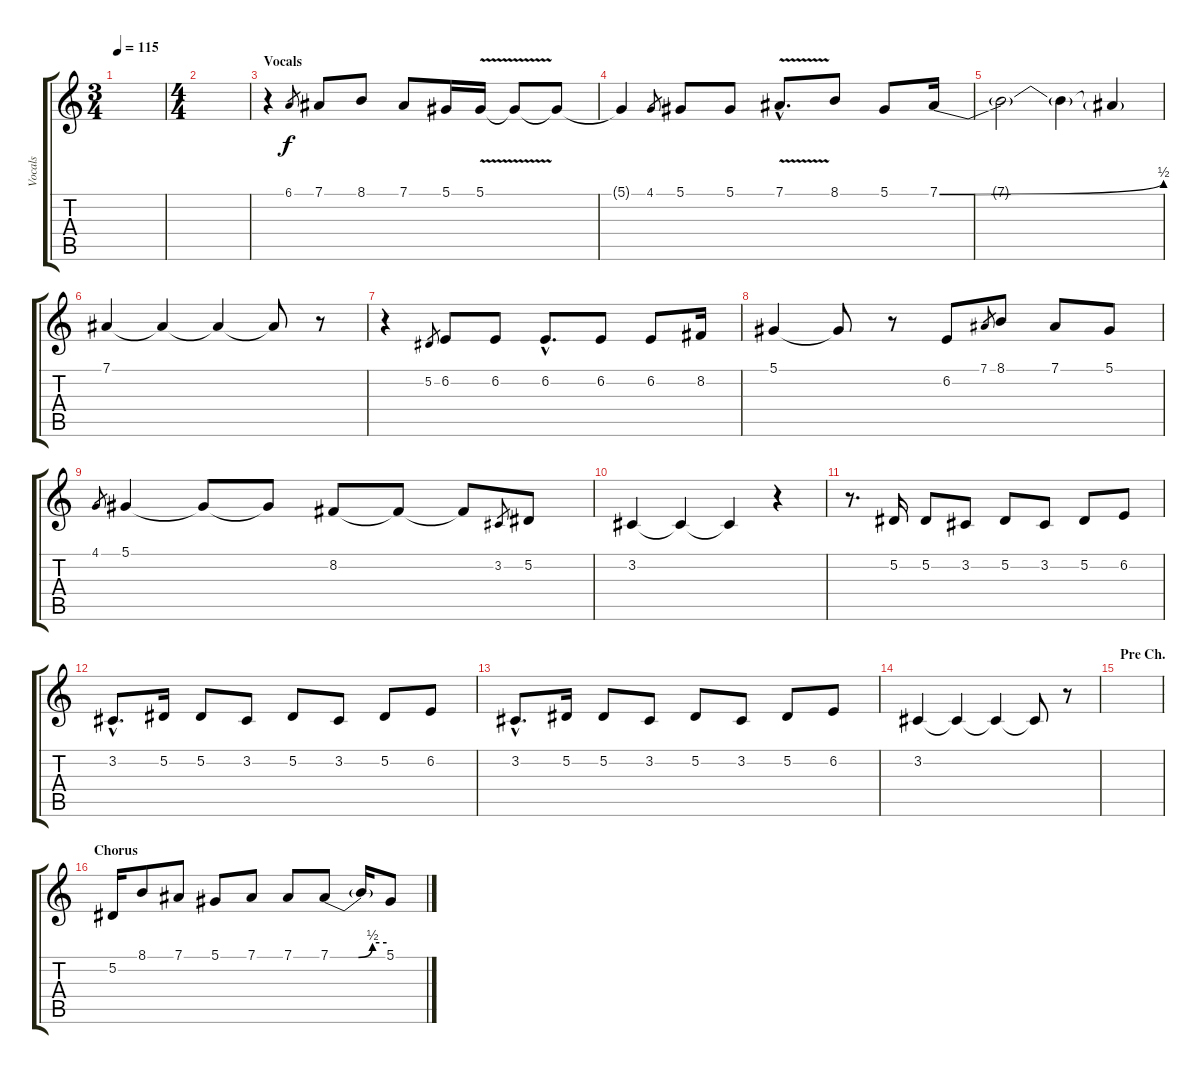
\track ("Vocals" "Vocals") {instrument lead2sawtooth}
\staff {score tabs}
\tuning (Eb4 Bb3 Gb3 Db3 Ab2 Eb2) {hide}
\ts (3 4)
\tempo 115
\clef g2
\ks c
|
\ts (4 4)
|
\section ("" "Vocals")
r.4 6.1.8{gr} 7.1.8 8.1.8 7.1.8 5.1.16 5.1{v}.16 5.1{t}.8 5.1{t}.8 |
5.1{t}.4 4.1.8{gr} 5.1.8 5.1.8 7.1{v hac}.8{d} 8.1.8 5.1.8 7.1{be (bend 0 0 60 2)}.16 |
7.1{t}.2 7.1{t}.4 7.1{t}.4 |
7.1.4 7.1{t}.4 7.1{t}.4 7.1{t}.8 r.8 |
r.4 5.2.8{gr} 6.2.8 6.2.8 6.2{hac}.8{d} 6.2.8 6.2.8 8.2.16 |
5.1.4 5.1{t}.8 r.8 6.2.8 7.1.8{gr} 8.1.8 7.1.8 5.1.8 |
4.1.8{gr} 5.1.4 5.1{t}.8 5.1{t}.8 8.2.8 8.2{t}.8 8.2{t}.8 3.2.8{gr} 5.2.8 |
3.2.4 3.2{t}.4 3.2{t}.4 r.4 |
r.8{d} 5.2.16 5.2.8 3.2.8 5.2.8 3.2.8 5.2.8 6.2.8 |
3.2{hac}.8{d} 5.2.16 5.2.8 3.2.8 5.2.8 3.2.8 5.2.8 6.2.8 |
3.2{hac}.8{d} 5.2.16 5.2.8 3.2.8 5.2.8 3.2.8 5.2.8 6.2.8 |
3.2.4 3.2{t}.4 3.2{t}.4 3.2{t}.8 r.8 |
\section ("" "Pre Ch.")
|
\section ("" "Chorus")
5.2.16 8.1.8 7.1.8 5.1.8 7.1.8 7.1.8 7.1{be (custom 0 0 30 0 45 2 60 2)}.8 7.1{t}.16 5.1.8
